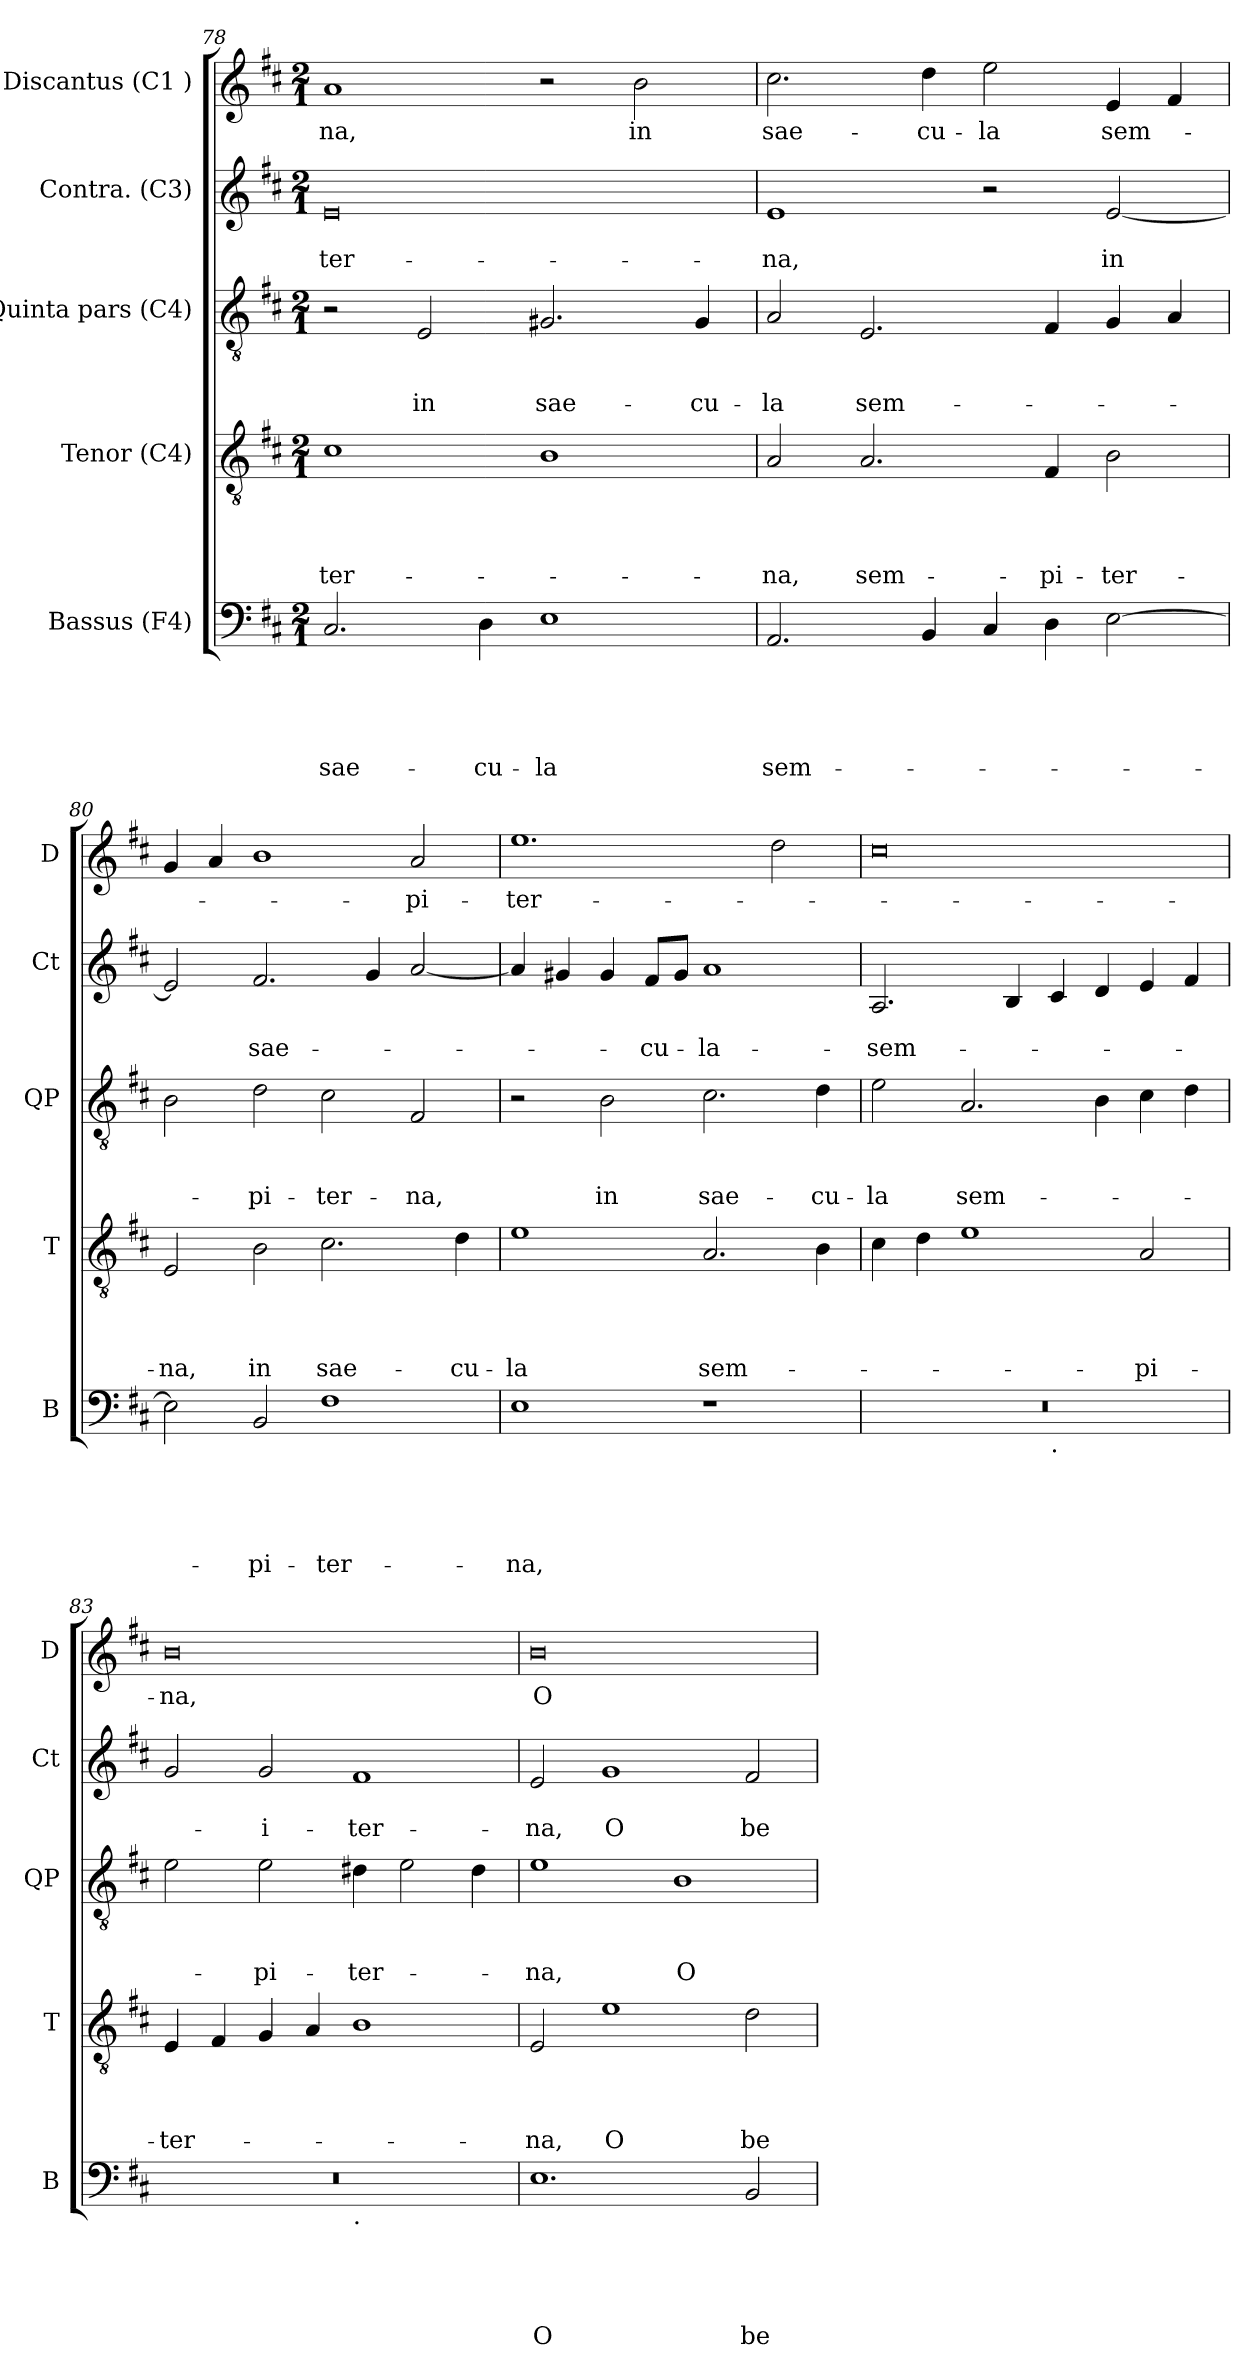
**kern	**text	**text	**text	**text	**text	**kern	**text	**text	**text	**text	**kern	**text	**text	**text	**kern	**text	**text	**kern	**text
*part5	*part5	*part5	*part5	*part5	*part5	*part4	*part4	*part4	*part4	*part4	*part3	*part3	*part3	*part3	*part2	*part2	*part2	*part1	*part1
*staff5	*staff5	*staff5	*staff5	*staff5	*staff5	*staff4	*staff4	*staff4	*staff4	*staff4	*staff3	*staff3	*staff3	*staff3	*staff2	*staff2	*staff2	*staff1	*staff1
*I"Bassus (F4)	*	*	*	*	*	*I"Tenor (C4)	*	*	*	*	*I"Quinta pars (C4)	*	*	*	*I"Contra. (C3)	*	*	*I"Discantus (C1 )	*
*I'B	*	*	*	*	*	*I'T	*	*	*	*	*I'QP	*	*	*	*I'Ct	*	*	*I'D	*
*clefF4	*	*	*	*	*	*clefGv2	*	*	*	*	*clefGv2	*	*	*	*clefG2	*	*	*clefG2	*
*k[f#c#]	*	*	*	*	*	*k[f#c#]	*	*	*	*	*k[f#c#]	*	*	*	*k[f#c#]	*	*	*k[f#c#]	*
*D:	*	*	*	*	*	*D:	*	*	*	*	*D:	*	*	*	*D:	*	*	*D:	*
*M2/1	*	*	*	*	*	*M2/1	*	*	*	*	*M2/1	*	*	*	*M2/1	*	*	*M2/1	*
=78	=78	=78	=78	=78	=78	=78	=78	=78	=78	=78	=78	=78	=78	=78	=78	=78	=78	=78	=78
!	!	!	!	!	!LO:LY:b	!	!	!	!	!LO:LY:b	!	!	!	!	!	!	!LO:LY:b:rj	!	!LO:LY:b
2.C#/	.	.	.	.	sae-	1c#	.	.	.	-ter-	2r	.	.	.	0e	.	-ter-	1a	-na,
!	!	!	!	!	!	!	!	!	!	!	!	!	!	!LO:LY:b	!	!	!	!	!
.	.	.	.	.	.	.	.	.	.	.	2E/	.	.	in	.	.	.	.	.
!	!	!	!	!	!LO:LY:b	!	!	!	!	!	!	!	!	!	!	!	!	!	!
4D\	.	.	.	.	-cu-	.	.	.	.	.	.	.	.	.	.	.	.	.	.
!	!	!	!	!	!LO:LY:b:rj	!	!	!	!	!	!	!	!	!LO:LY:b	!	!	!	!	!
1E	.	.	.	.	-la	1B	.	.	.	.	2.G#X/	.	.	sae-	.	.	.	2r	.
!	!	!	!	!	!	!	!	!	!	!	!	!	!	!	!	!	!	!	!LO:LY:b
.	.	.	.	.	.	.	.	.	.	.	.	.	.	.	.	.	.	2b\	in
!	!	!	!	!	!	!	!	!	!	!	!	!	!	!LO:LY:b	!	!	!	!	!
.	.	.	.	.	.	.	.	.	.	.	4G#/	.	.	-cu-	.	.	.	.	.
=79	=79	=79	=79	=79	=79	=79	=79	=79	=79	=79	=79	=79	=79	=79	=79	=79	=79	=79	=79
!	!	!	!	!	!LO:LY:b	!	!	!	!	!LO:LY:b	!	!	!	!LO:LY:b	!	!	!LO:LY:b	!	!LO:LY:b
2.AA/	.	.	.	.	sem-	2A/	.	.	.	-na,	2A/	.	.	-la	1e	.	-na,	2.cc#\	sae-
!	!	!	!	!	!	!	!	!	!	!LO:LY:b	!	!	!	!LO:LY:b	!	!	!	!	!
.	.	.	.	.	.	2.A/	.	.	.	sem-	2.E/	.	.	sem-	.	.	.	.	.
!	!	!	!	!	!	!	!	!	!	!	!	!	!	!	!	!	!	!	!LO:LY:b
4BB/	.	.	.	.	.	.	.	.	.	.	.	.	.	.	.	.	.	4dd\	-cu-
!	!	!	!	!	!	!	!	!	!	!	!	!	!	!	!	!	!	!	!LO:LY:b:rj
4C#/	.	.	.	.	.	.	.	.	.	.	.	.	.	.	2r	.	.	2ee\	-la
!	!	!	!	!	!	!	!	!	!	!LO:LY:b	!	!	!	!	!	!	!	!	!
4D\	.	.	.	.	.	4F#/	.	.	.	-pi-	4F#/	.	.	.	.	.	.	.	.
!	!	!	!	!	!	!	!	!	!	!LO:LY:b:rj	!	!	!	!	!	!	!LO:LY:b	!	!LO:LY:b
[>2E\	.	.	.	.	.	2B\	.	.	.	-ter-	4G/	.	.	.	[<2e/	.	in	4e/	sem-
.	.	.	.	.	.	.	.	.	.	.	4A/	.	.	.	.	.	.	4f#/	.
=80	=80	=80	=80	=80	=80	=80	=80	=80	=80	=80	=80	=80	=80	=80	=80	=80	=80	=80	=80
!	!	!	!	!	!	!	!	!	!	!LO:LY:b	!	!	!	!	!	!	!	!	!
2E\]	.	.	.	.	.	2E/	.	.	.	-na,	2B\	.	.	.	2e/]	.	.	4g/	.
.	.	.	.	.	.	.	.	.	.	.	.	.	.	.	.	.	.	4a/	.
!	!	!	!	!	!LO:LY:b	!	!	!	!	!LO:LY:b	!	!	!	!LO:LY:b	!	!	!LO:LY:b	!	!
2BB/	.	.	.	.	-pi-	2B\	.	.	.	in	2d\	.	.	-pi-	2.f#/	.	sae-	1b	.
!	!	!	!	!	!LO:LY:b	!	!	!	!	!LO:LY:b	!	!	!	!LO:LY:b	!	!	!	!	!
1F#	.	.	.	.	-ter-	2.c#\	.	.	.	sae-	2c#\	.	.	-ter-	.	.	.	.	.
.	.	.	.	.	.	.	.	.	.	.	.	.	.	.	4g/	.	.	.	.
!	!	!	!	!	!	!	!	!	!	!	!	!	!	!LO:LY:b	!	!	!	!	!LO:LY:b
.	.	.	.	.	.	.	.	.	.	.	2F#/	.	.	-na,	[<2a/	.	.	2a/	-pi-
!	!	!	!	!	!	!	!	!	!	!LO:LY:b	!	!	!	!	!	!	!	!	!
.	.	.	.	.	.	4d\	.	.	.	-cu-	.	.	.	.	.	.	.	.	.
!!LO:LB:g=z
=81	=81	=81	=81	=81	=81	=81	=81	=81	=81	=81	=81	=81	=81	=81	=81	=81	=81	=81	=81
!	!	!	!	!	!LO:LY:b	!	!	!	!	!LO:LY:b	!	!	!	!	!	!	!	!	!LO:LY:b
1E	.	.	.	.	-na,	1e	.	.	.	-la	2r	.	.	.	4a/]	.	.	1.ee	-ter-
.	.	.	.	.	.	.	.	.	.	.	.	.	.	.	4g#X/	.	.	.	.
!	!	!	!	!	!	!	!	!	!	!	!	!	!	!LO:LY:b	!	!	!	!	!
.	.	.	.	.	.	.	.	.	.	.	2B\	.	.	in	4g#/	.	.	.	.
!	!	!	!	!	!	!	!	!	!	!	!	!	!	!	!	!	!LO:LY:b	!	!
.	.	.	.	.	.	.	.	.	.	.	.	.	.	.	8f#/L	.	-cu-	.	.
.	.	.	.	.	.	.	.	.	.	.	.	.	.	.	8g#/J	.	.	.	.
!	!	!	!	!	!	!	!	!	!	!LO:LY:b	!	!	!	!LO:LY:b	!	!	!LO:LY:b	!	!
1r	.	.	.	.	.	2.A/	.	.	.	sem-	2.c#\	.	.	sae-	1a	.	-la-	.	.
.	.	.	.	.	.	.	.	.	.	.	.	.	.	.	.	.	.	2dd\	.
!	!	!	!	!	!	!	!	!	!	!	!	!	!	!LO:LY:b	!	!	!	!	!
.	.	.	.	.	.	4B\	.	.	.	.	4d\	.	.	-cu-	.	.	.	.	.
=82	=82	=82	=82	=82	=82	=82	=82	=82	=82	=82	=82	=82	=82	=82	=82	=82	=82	=82	=82
!	!	!	!	!	!	!	!	!	!	!	!	!	!	!LO:LY:b	!	!	!LO:LY:b	!	!
*^	*	*	*	*	*	*	*	*	*	*	*	*	*	*	*	*	*	*	*
0r	1ryy	.	.	.	.	.	4c#\	.	.	.	.	2e\	.	.	-la	2.A/	.	-sem-	0cc#	.
.	.	.	.	.	.	.	4d\	.	.	.	.	.	.	.	.	.	.	.	.	.
!	!	!	!	!	!	!	!	!	!	!	!	!	!	!	!LO:LY:b	!	!	!	!	!
.	.	.	.	.	.	.	1e	.	.	.	.	2.A/	.	.	sem-	.	.	.	.	.
.	.	.	.	.	.	.	.	.	.	.	.	.	.	.	.	4B/	.	.	.	.
!	!LO:TX:b:t=.	!	!	!	!	!	!	!	!	!	!	!	!	!	!	!	!	!	!	!
.	1ryy	.	.	.	.	.	.	.	.	.	.	.	.	.	.	4c#/	.	.	.	.
.	.	.	.	.	.	.	.	.	.	.	.	4B\	.	.	.	4d/	.	.	.	.
!	!	!	!	!	!	!	!	!	!	!	!LO:LY:b	!	!	!	!	!	!	!	!	!
.	.	.	.	.	.	.	2A/	.	.	.	-pi-	4c#\	.	.	.	4e/	.	.	.	.
.	.	.	.	.	.	.	.	.	.	.	.	4d\	.	.	.	4f#/	.	.	.	.
=83	=83	=83	=83	=83	=83	=83	=83	=83	=83	=83	=83	=83	=83	=83	=83	=83	=83	=83	=83	=83
!	!	!	!	!	!	!	!	!	!	!	!LO:LY:b	!	!	!	!	!	!	!	!	!LO:LY:b
0r	1ryy	.	.	.	.	.	4E/	.	.	.	-ter-	2e\	.	.	.	2g/	.	.	0b	-na,
.	.	.	.	.	.	.	4F#/	.	.	.	.	.	.	.	.	.	.	.	.	.
!	!	!	!	!	!	!	!	!	!	!	!	!	!	!	!LO:LY:b	!	!	!LO:LY:b	!	!
.	.	.	.	.	.	.	4G/	.	.	.	.	2e\	.	.	-pi-	2g/	.	-i-	.	.
.	.	.	.	.	.	.	4A/	.	.	.	.	.	.	.	.	.	.	.	.	.
!	!LO:TX:b:t=.	!	!	!	!	!	!	!	!	!	!	!	!	!	!	!	!	!	!	!
!	!	!	!	!	!	!	!	!	!	!	!	!	!	!	!LO:LY:b	!	!	!LO:LY:b	!	!
.	1ryy	.	.	.	.	.	1B	.	.	.	.	4d#X\	.	.	-ter-	1f#	.	-ter-	.	.
.	.	.	.	.	.	.	.	.	.	.	.	2e\	.	.	.	.	.	.	.	.
.	.	.	.	.	.	.	.	.	.	.	.	4d#\	.	.	.	.	.	.	.	.
=84	=84	=84	=84	=84	=84	=84	=84	=84	=84	=84	=84	=84	=84	=84	=84	=84	=84	=84	=84	=84
!	!	!	!	!	!	!LO:LY:b	!	!	!	!	!LO:LY:b	!	!	!	!LO:LY:b	!	!	!LO:LY:b	!	!LO:LY:b:rj
*v	*v	*	*	*	*	*	*	*	*	*	*	*	*	*	*	*	*	*	*	*
1.E	.	.	.	.	O	2E/	.	.	.	-na,	1e	.	.	-na,	2e/	.	-na,	0b	O
!	!	!	!	!	!	!	!	!	!	!LO:LY:b	!	!	!	!	!	!	!LO:LY:b	!	!
.	.	.	.	.	.	1e	.	.	.	O	.	.	.	.	1g	.	O	.	.
!	!	!	!	!	!	!	!	!	!	!	!	!	!	!LO:LY:b	!	!	!	!	!
.	.	.	.	.	.	.	.	.	.	.	1B	.	.	O	.	.	.	.	.
!	!	!	!	!	!LO:LY:b	!	!	!	!	!LO:LY:b	!	!	!	!	!	!	!LO:LY:b	!	!
2BB/	.	.	.	.	be-	2d\	.	.	.	be-	.	.	.	.	2f#/	.	be-	.	.
=	=	=	=	=	=	=	=	=	=	=	=	=	=	=	=	=	=	=	=
*-	*-	*-	*-	*-	*-	*-	*-	*-	*-	*-	*-	*-	*-	*-	*-	*-	*-	*-	*-
